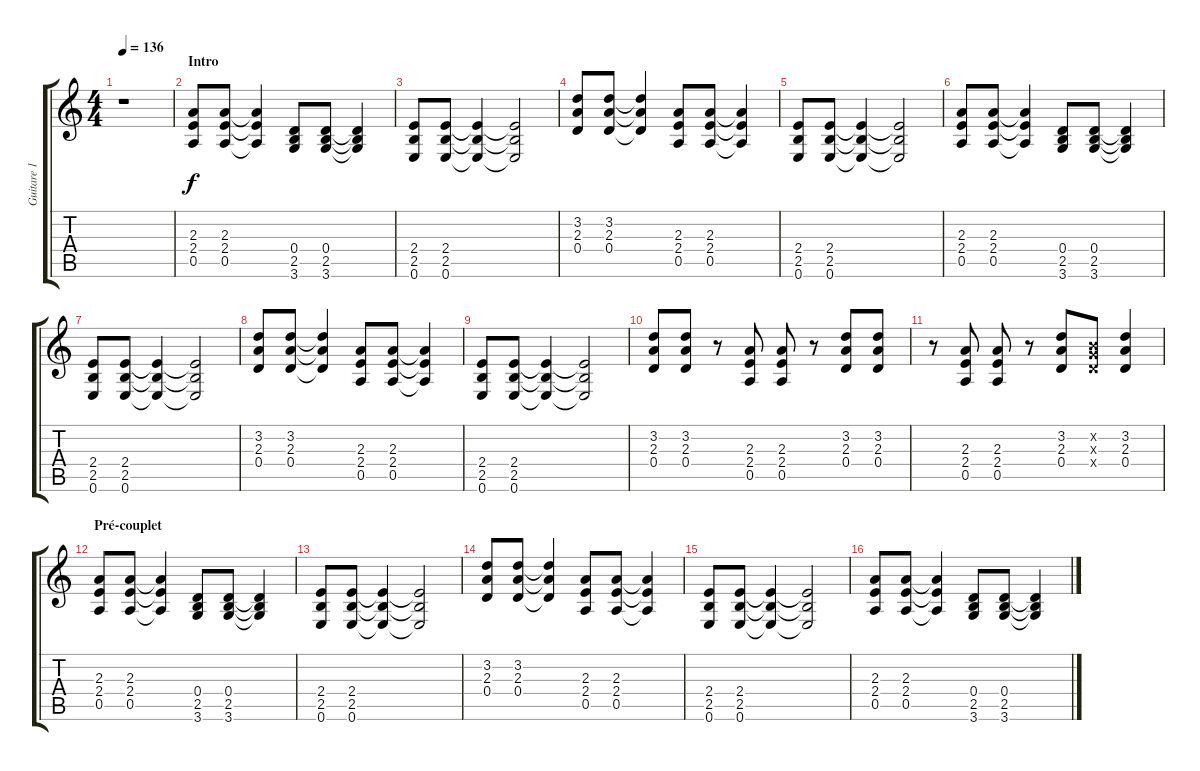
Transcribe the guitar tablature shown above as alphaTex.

\track ("Guitare 1" "Guitare 1") {instrument distortionguitar}
\staff {score tabs}
\tuning (E4 B3 G3 D3 A2 E2) {hide}
\ts (4 4)
\tempo 136
\clef g2
\ks c
r.1{dy f instrument distortionguitar} |
\section ("" "Intro")
(2.3 2.4 0.5).8 (2.3 2.4 0.5).8 (2.3{t} 2.4{t} 0.5{t}).4 (0.4 2.5 3.6).8 (0.4 2.5 3.6).8 (0.4{t} 2.5{t} 3.6{t}).4 |
(2.4 2.5 0.6).8 (2.4 2.5 0.6).8 (2.4{t} 2.5{t} 0.6{t}).4 (2.4{t} 2.5{t} 0.6{t}).2 |
(3.2 2.3 0.4).8 (3.2 2.3 0.4).8 (3.2{t} 2.3{t} 0.4{t}).4 (2.3 2.4 0.5).8 (2.3 2.4 0.5).8 (2.3{t} 2.4{t} 0.5{t}).4 |
(2.4 2.5 0.6).8 (2.4 2.5 0.6).8 (2.4{t} 2.5{t} 0.6{t}).4 (2.4{t} 2.5{t} 0.6{t}).2 |
(2.3 2.4 0.5).8 (2.3 2.4 0.5).8 (2.3{t} 2.4{t} 0.5{t}).4 (0.4 2.5 3.6).8 (0.4 2.5 3.6).8 (0.4{t} 2.5{t} 3.6{t}).4 |
(2.4 2.5 0.6).8 (2.4 2.5 0.6).8 (2.4{t} 2.5{t} 0.6{t}).4 (2.4{t} 2.5{t} 0.6{t}).2 |
(3.2 2.3 0.4).8 (3.2 2.3 0.4).8 (3.2{t} 2.3{t} 0.4{t}).4 (2.3 2.4 0.5).8 (2.3 2.4 0.5).8 (2.3{t} 2.4{t} 0.5{t}).4 |
(2.4 2.5 0.6).8 (2.4 2.5 0.6).8 (2.4{t} 2.5{t} 0.6{t}).4 (2.4{t} 2.5{t} 0.6{t}).2 |
(3.2 2.3 0.4).8 (3.2 2.3 0.4).8 r.8 (2.3 2.4 0.5).8 (2.3 2.4 0.5).8 r.8 (3.2 2.3 0.4).8 (3.2 2.3 0.4).8 |
r.8 (2.3 2.4 0.5).8 (2.3 2.4 0.5).8 r.8 (3.2 2.3 0.4).8 (0.2{x} 0.3{x} 0.4{x}).8 (3.2 2.3 0.4).4 |
\section ("" "Pré-couplet")
(2.3 2.4 0.5).8 (2.3 2.4 0.5).8 (2.3{t} 2.4{t} 0.5{t}).4 (0.4 2.5 3.6).8 (0.4 2.5 3.6).8 (0.4{t} 2.5{t} 3.6{t}).4 |
(2.4 2.5 0.6).8 (2.4 2.5 0.6).8 (2.4{t} 2.5{t} 0.6{t}).4 (2.4{t} 2.5{t} 0.6{t}).2 |
(3.2 2.3 0.4).8 (3.2 2.3 0.4).8 (3.2{t} 2.3{t} 0.4{t}).4 (2.3 2.4 0.5).8 (2.3 2.4 0.5).8 (2.3{t} 2.4{t} 0.5{t}).4 |
(2.4 2.5 0.6).8 (2.4 2.5 0.6).8 (2.4{t} 2.5{t} 0.6{t}).4 (2.4{t} 2.5{t} 0.6{t}).2 |
(2.3 2.4 0.5).8 (2.3 2.4 0.5).8 (2.3{t} 2.4{t} 0.5{t}).4 (0.4 2.5 3.6).8 (0.4 2.5 3.6).8 (0.4{t} 2.5{t} 3.6{t}).4
